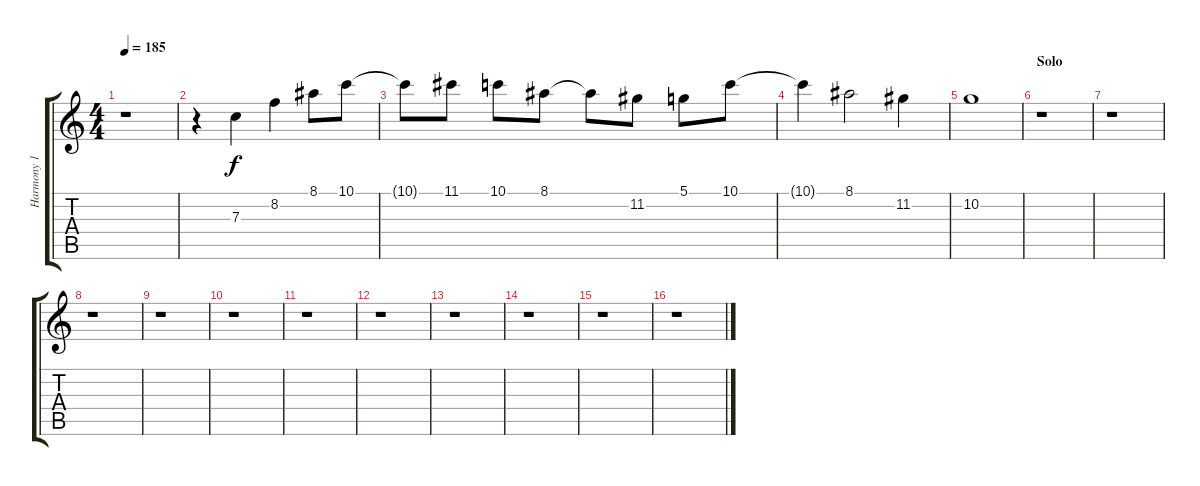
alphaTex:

\track ("Harmony 1" "Harmony 1") {instrument overdrivenguitar}
\staff {score tabs}
\tuning (D4 A3 F3 C3 G2 C2) {hide}
\ts (4 4)
\tempo 185
\clef g2
\ks aminor
r.1{dy f} |
r.4 7.3.4 8.2.4 8.1.8 10.1.8 |
10.1{t}.8 11.1.8 10.1.8 8.1.8 8.1{t}.8 11.2.8 5.1.8 10.1.8 |
10.1{t}.4 8.1.2 11.2.4 |
10.2.1 |
\section ("" "Solo")
r.1 |
r.1 |
r.1 |
r.1 |
r.1 |
r.1 |
r.1 |
r.1 |
r.1 |
r.1 |
r.1
